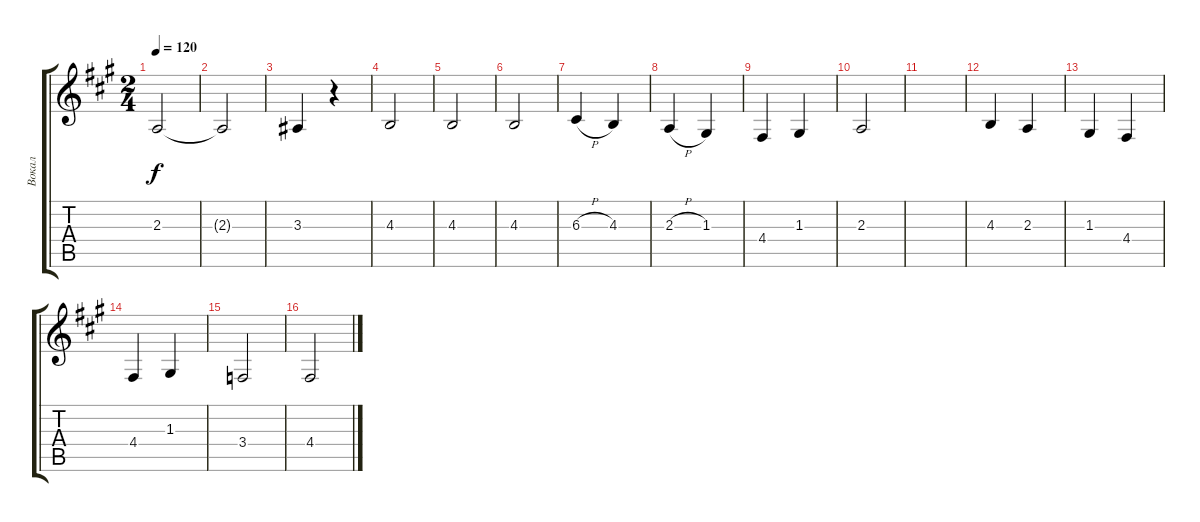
\track ("Вокал" "Вокал") {instrument trumpet}
\staff {score tabs}
\tuning (E4 B3 G3 D3 A2 E2) {hide}
\ts (2 4)
\tempo 120
\clef g2
\ks f#minor
2.3.2{dy f} |
2.3{t}.2 |
3.3.4 r.4 |
4.3.2 |
4.3.2 |
4.3.2 |
6.3{h}.4 4.3.4 |
2.3{h}.4 1.3.4 |
4.4.4 1.3.4 |
2.3.2 |
|
4.3.4 2.3.4 |
1.3.4 4.4.4 |
4.4.4 1.3.4 |
3.4.2 |
4.4.2
